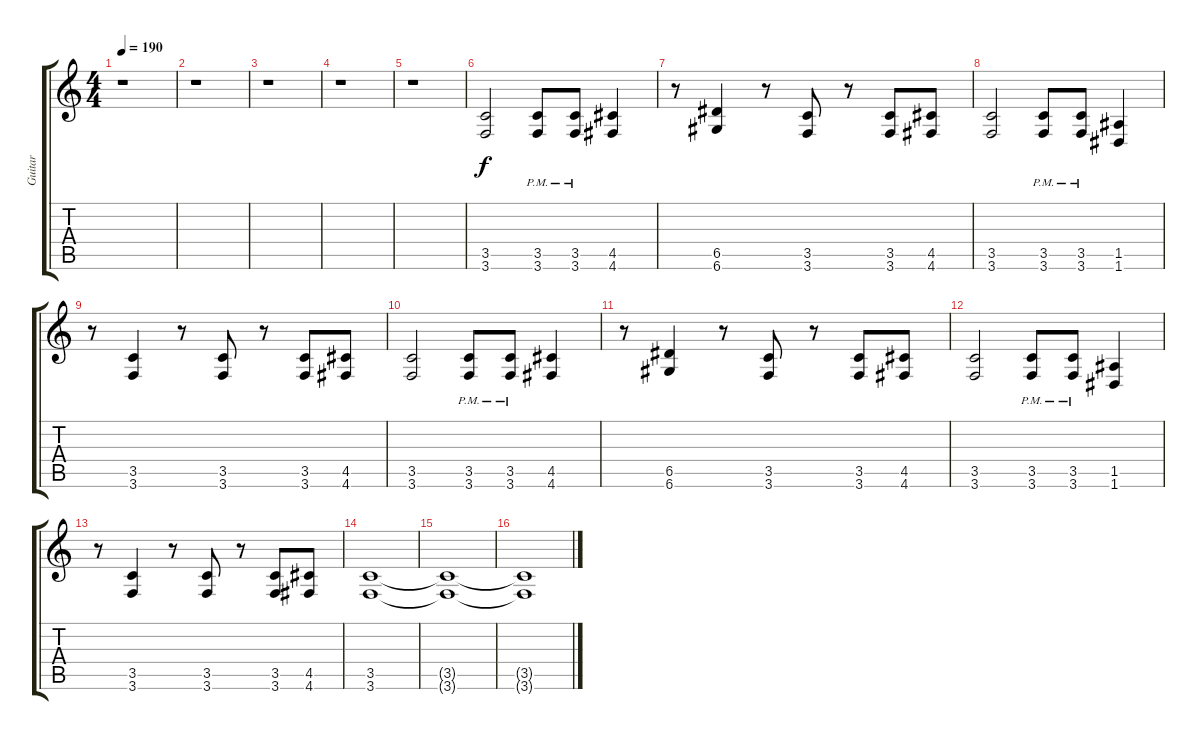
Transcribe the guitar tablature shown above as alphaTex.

\track ("Guitar" "Guitar") {instrument distortionguitar}
\staff {score tabs}
\tuning (E4 B3 G3 D3 A2 D2) {hide}
\ts (4 4)
\tempo 190
\clef g2
\ks c
r.1{dy mp} |
r.1 |
r.1 |
r.1 |
r.1 |
(3.5 3.6).2{dy f} (3.5{pm} 3.6{pm}).8 (3.5{pm} 3.6{pm}).8 (4.5 4.6).4 |
r.8 (6.5 6.6).4 r.8 (3.5 3.6).8 r.8 (3.5 3.6).8 (4.5 4.6).8 |
(3.5 3.6).2 (3.5{pm} 3.6{pm}).8 (3.5{pm} 3.6{pm}).8 (1.5 1.6).4 |
r.8 (3.5 3.6).4 r.8 (3.5 3.6).8 r.8 (3.5 3.6).8 (4.5 4.6).8 |
(3.5 3.6).2 (3.5{pm} 3.6{pm}).8 (3.5{pm} 3.6{pm}).8 (4.5 4.6).4 |
r.8 (6.5 6.6).4 r.8 (3.5 3.6).8 r.8 (3.5 3.6).8 (4.5 4.6).8 |
(3.5 3.6).2 (3.5{pm} 3.6{pm}).8 (3.5{pm} 3.6{pm}).8 (1.5 1.6).4 |
r.8 (3.5 3.6).4 r.8 (3.5 3.6).8 r.8 (3.5 3.6).8 (4.5 4.6).8 |
(3.5 3.6).1 |
(3.5{t} 3.6{t}).1 |
(3.5{t} 3.6{t}).1
